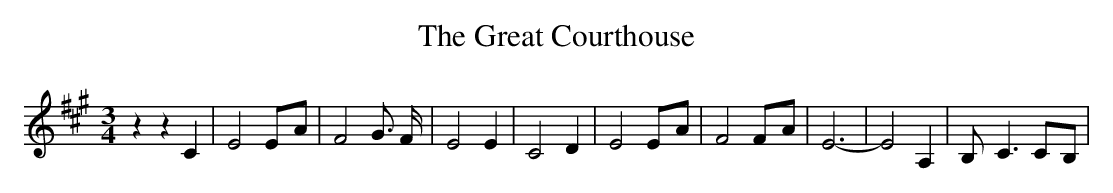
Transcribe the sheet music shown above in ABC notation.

X:1
T:The Great Courthouse
M:3/4
L:1/8
K:A
 z2 z2 C2| E4E-A| F4 G3/2 F/2| E4 E2| C4 D2| E4E-A| F4F-A| E6-| E4 A,2|\
 B,- C3C-B,|
